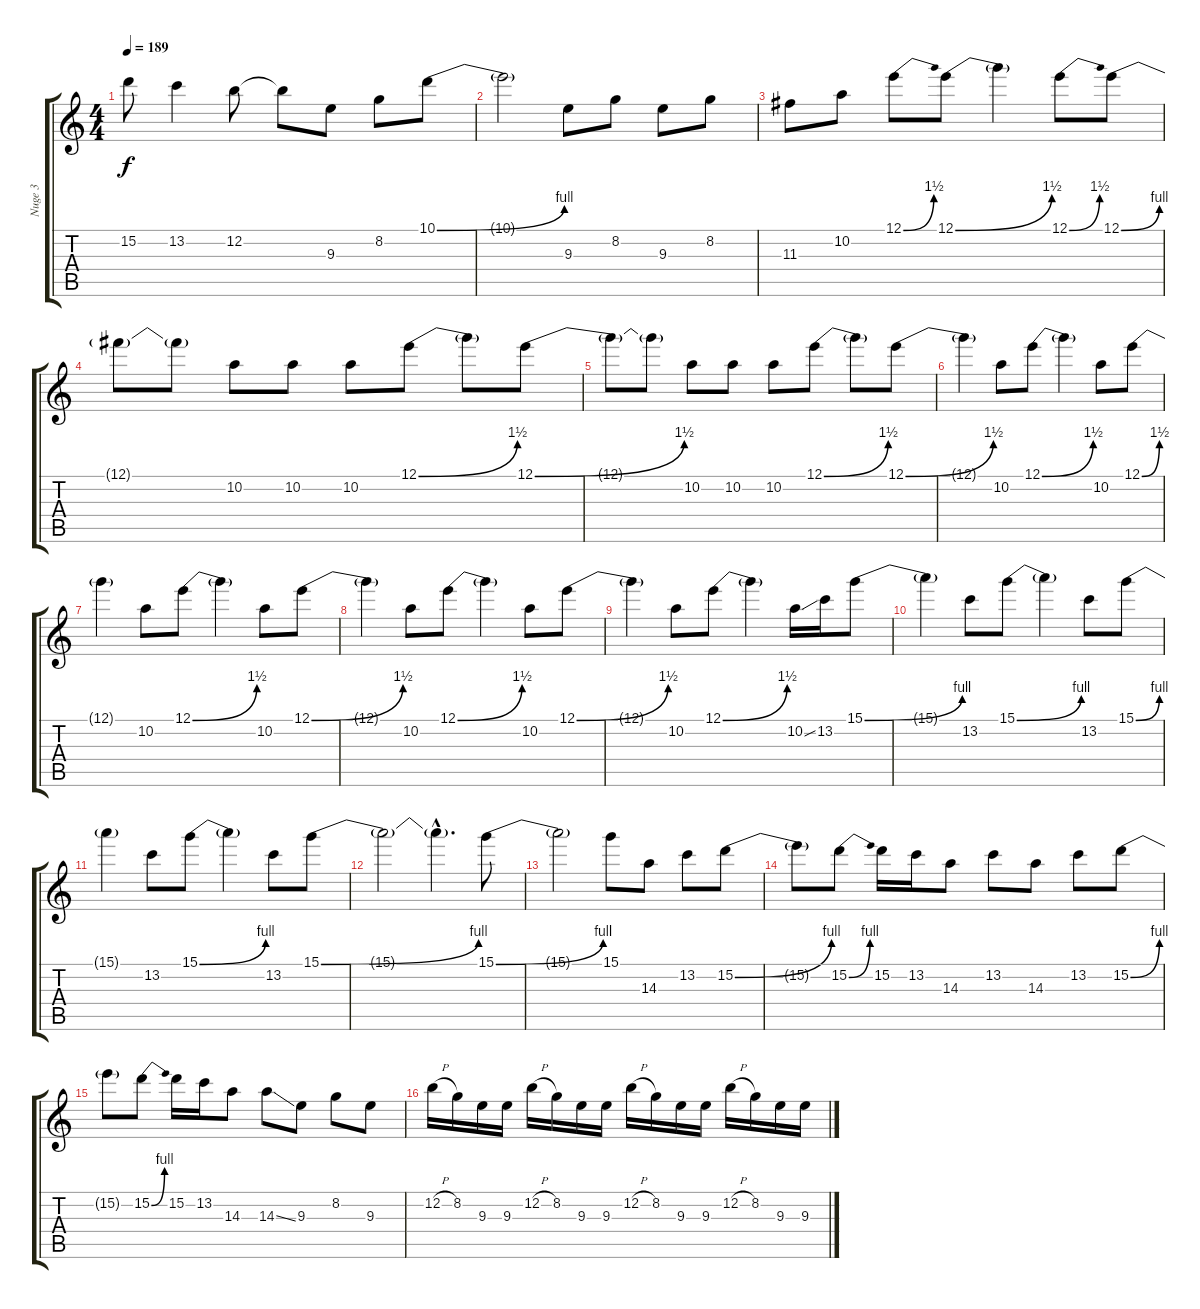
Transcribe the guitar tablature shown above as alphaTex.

\track ("Nuge 3" "Nuge 3") {instrument overdrivenguitar}
\staff {score tabs}
\tuning (E4 B3 G3 D3 A2 E2) {hide}
\ts (4 4)
\tempo 189
\clef g2
\ks c
15.2.8{dy f} 13.2.4 12.2.8 12.2{t}.8 9.3.8 8.2.8 10.1{be (bend 0 0 60 4)}.8 |
10.1{t}.2 9.3.8 8.2.8 9.3.8 8.2.8 |
11.3.8 10.2.8 12.1{be (bend 0 0 60 6)}.8 12.1{be (bend 0 0 60 6)}.8 12.1{t}.4 12.1{be (bend 0 0 60 6)}.8 12.1{be (bend 0 0 60 4)}.8 |
12.1{t}.8 12.1{t}.8 10.2.8 10.2.8 10.2.8 12.1{be (bend 0 0 60 6)}.8 12.1{t}.8 12.1{be (bend 0 0 60 6)}.8 |
12.1{t}.8 12.1{t}.8 10.2.8 10.2.8 10.2.8 12.1{be (bend 0 0 60 6)}.8 12.1{t}.8 12.1{be (bend 0 0 60 6)}.8 |
12.1{t}.4 10.2.8 12.1{be (bend 0 0 60 6)}.8 12.1{t}.4 10.2.8 12.1{be (bend 0 0 60 6)}.8 |
12.1{t}.4 10.2.8 12.1{be (bend 0 0 60 6)}.8 12.1{t}.4 10.2.8 12.1{be (bend 0 0 60 6)}.8 |
12.1{t}.4 10.2.8 12.1{be (bend 0 0 60 6)}.8 12.1{t}.4 10.2.8 12.1{be (bend 0 0 60 6)}.8 |
12.1{t}.4 10.2.8 12.1{be (bend 0 0 60 6)}.8 12.1{t}.4 10.2{ss}.16 13.2.16 15.1{be (bend 0 0 60 4)}.8 |
15.1{t}.4 13.2.8 15.1{be (bend 0 0 60 4)}.8 15.1{t}.4 13.2.8 15.1{be (bend 0 0 60 4)}.8 |
15.1{t}.4 13.2.8 15.1{be (bend 0 0 60 4)}.8 15.1{t}.4 13.2.8 15.1{be (bend 0 0 60 4)}.8 |
15.1{t}.2 15.1{hac t}.4{d} 15.1{be (bend 0 0 60 4)}.8 |
15.1{t}.2 15.1.8 14.3.8 13.2.8 15.2{be (bend 0 0 60 4)}.8 |
15.2{t}.8 15.2{be (bend 0 0 60 4)}.8 15.2.16 13.2.16 14.3.8 13.2.8 14.3.8 13.2.8 15.2{be (bend 0 0 60 4)}.8 |
15.2{t}.8 15.2{be (bend 0 0 60 4)}.8 15.2.16 13.2.16 14.3.8 14.3{ss}.8 9.3.8 8.2.8 9.3.8 |
12.2{h}.16 8.2.16 9.3.16 9.3.16 12.2{h}.16 8.2.16 9.3.16 9.3.16 12.2{h}.16 8.2.16 9.3.16 9.3.16 12.2{h}.16 8.2.16 9.3.16 9.3.16
